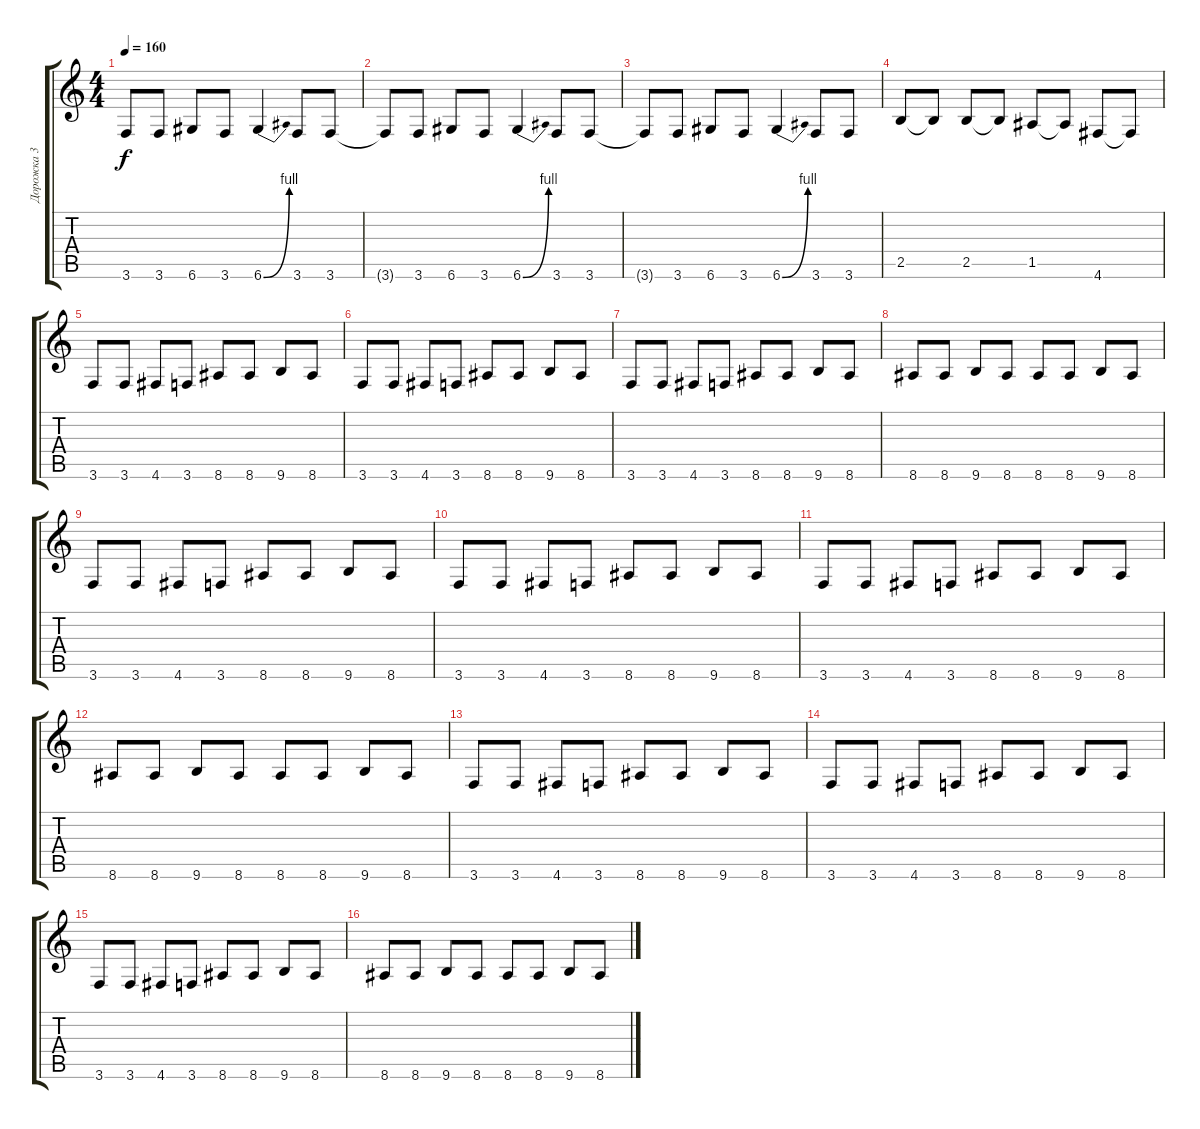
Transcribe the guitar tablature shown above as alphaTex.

\track ("Дорожка 3" "Дорожка 3") {instrument electricbasspick}
\staff {score tabs}
\tuning (E4 B3 G3 D3 A2 D2) {hide}
\ts (4 4)
\tempo 160
\clef g2
\ks c
3.6.8{dy f} 3.6.8 6.6.8 3.6.8 6.6{be (bend 0 0 60 4)}.4 3.6.8 3.6.8 |
3.6{t}.8 3.6.8 6.6.8 3.6.8 6.6{be (bend 0 0 60 4)}.4 3.6.8 3.6.8 |
3.6{t}.8 3.6.8 6.6.8 3.6.8 6.6{be (bend 0 0 60 4)}.4 3.6.8 3.6.8 |
2.5.8 2.5{t}.8 2.5.8 2.5{t}.8 1.5.8 1.5{t}.8 4.6.8 4.6{t}.8 |
3.6.8 3.6.8 4.6.8 3.6.8 8.6.8 8.6.8 9.6.8 8.6.8 |
3.6.8 3.6.8 4.6.8 3.6.8 8.6.8 8.6.8 9.6.8 8.6.8 |
3.6.8 3.6.8 4.6.8 3.6.8 8.6.8 8.6.8 9.6.8 8.6.8 |
8.6.8 8.6.8 9.6.8 8.6.8 8.6.8 8.6.8 9.6.8 8.6.8 |
3.6.8 3.6.8 4.6.8 3.6.8 8.6.8 8.6.8 9.6.8 8.6.8 |
3.6.8 3.6.8 4.6.8 3.6.8 8.6.8 8.6.8 9.6.8 8.6.8 |
3.6.8 3.6.8 4.6.8 3.6.8 8.6.8 8.6.8 9.6.8 8.6.8 |
8.6.8 8.6.8 9.6.8 8.6.8 8.6.8 8.6.8 9.6.8 8.6.8 |
3.6.8 3.6.8 4.6.8 3.6.8 8.6.8 8.6.8 9.6.8 8.6.8 |
3.6.8 3.6.8 4.6.8 3.6.8 8.6.8 8.6.8 9.6.8 8.6.8 |
3.6.8 3.6.8 4.6.8 3.6.8 8.6.8 8.6.8 9.6.8 8.6.8 |
8.6.8 8.6.8 9.6.8 8.6.8 8.6.8 8.6.8 9.6.8 8.6.8
